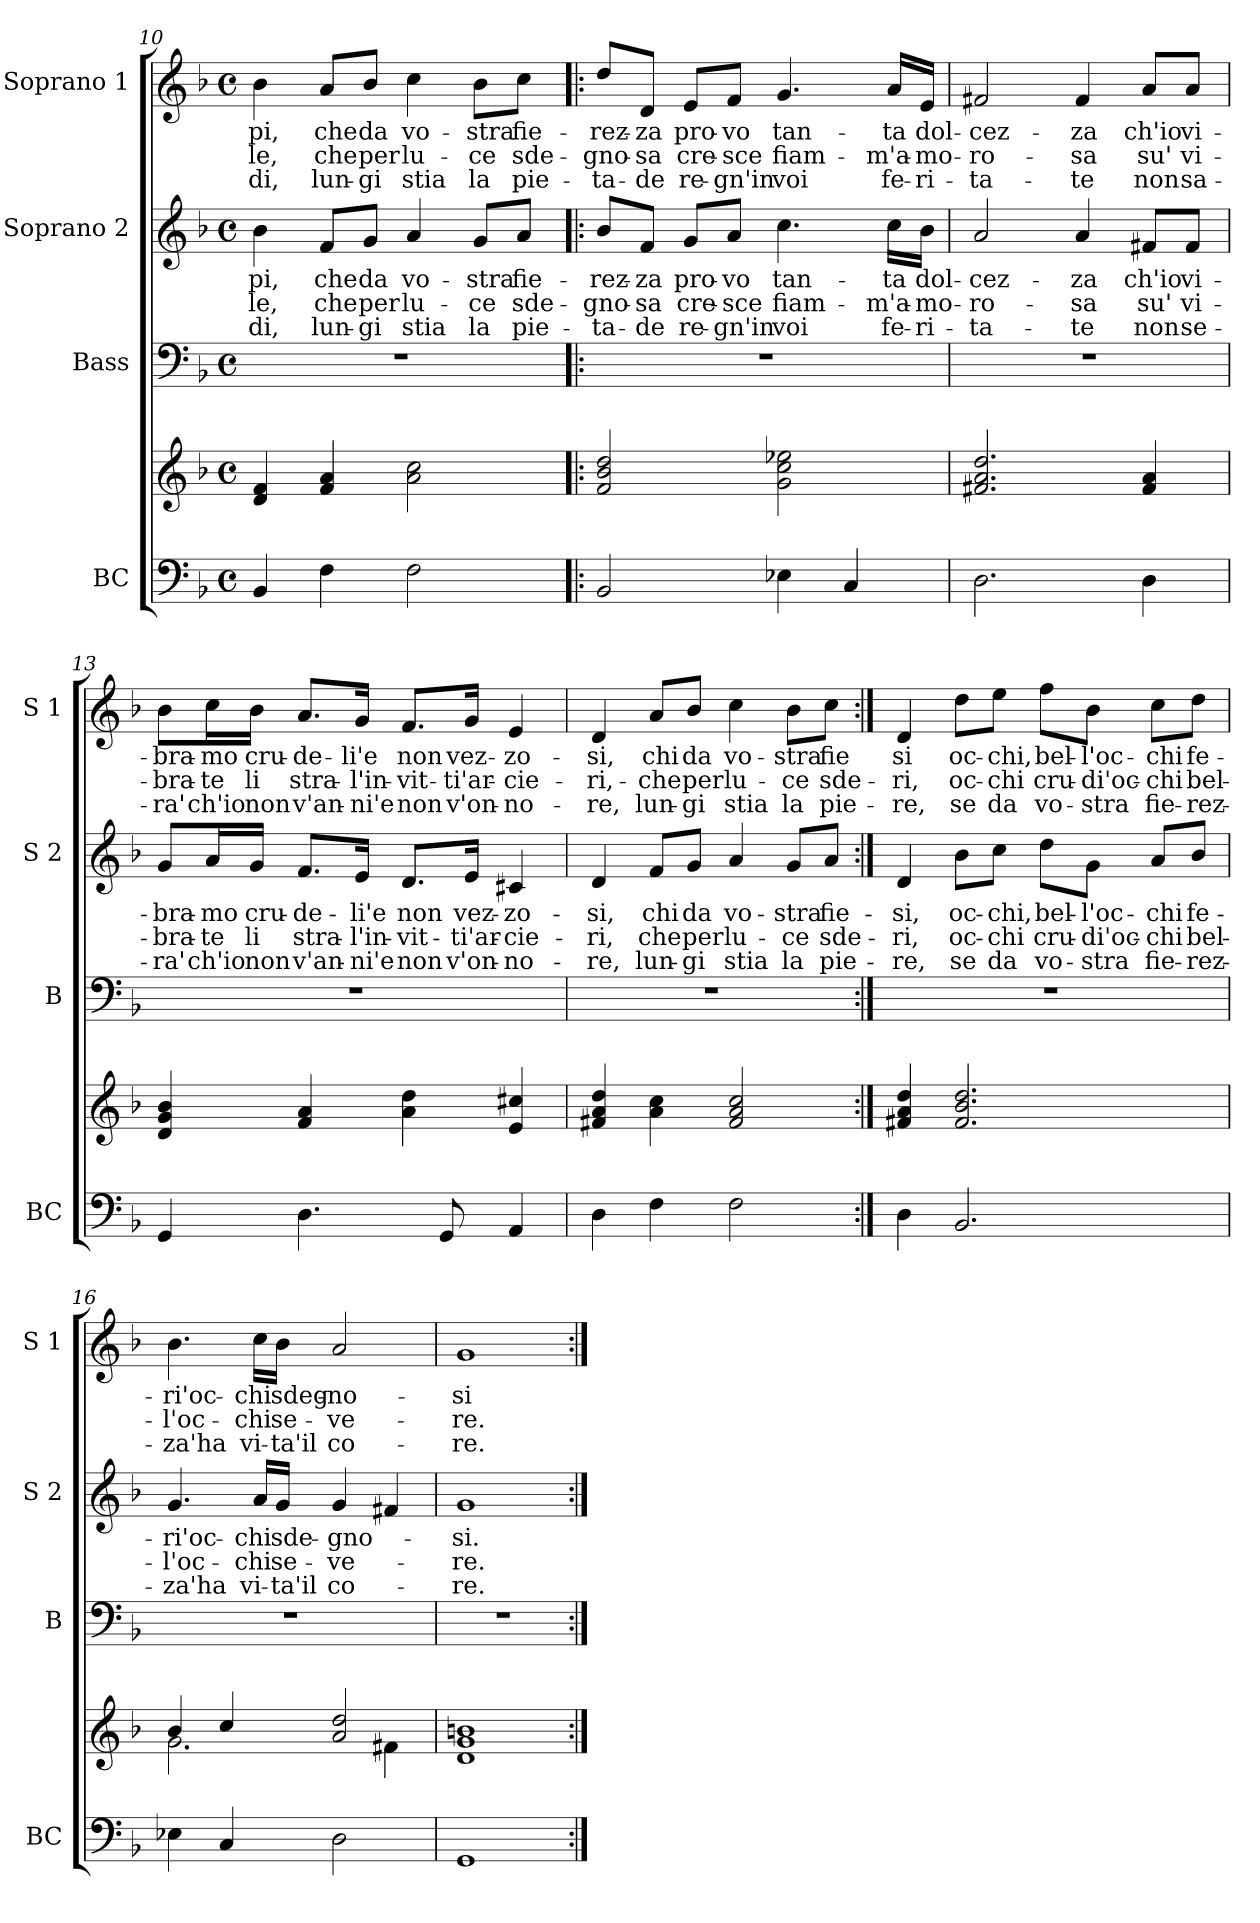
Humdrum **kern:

**kern	**kern	**kern	**kern	**text	**text	**text	**kern	**text	**text	**text
*part4	*part4	*part3	*part2	*part2	*part2	*part2	*part1	*part1	*part1	*part1
*staff5	*staff4	*staff3	*staff2	*staff2	*staff2	*staff2	*staff1	*staff1	*staff1	*staff1
*I"BC	*	*I"Bass	*I"Soprano 2	*	*	*	*I"Soprano 1	*	*	*
*I'BC	*	*I'B	*I'S 2	*	*	*	*I'S 1	*	*	*
*clefF4	*clefG2	*clefF4	*clefG2	*	*	*	*clefG2	*	*	*
*k[b-]	*k[b-]	*k[b-]	*k[b-]	*	*	*	*k[b-]	*	*	*
*F:	*F:	*F:	*F:	*	*	*	*F:	*	*	*
*M4/4	*M4/4	*M4/4	*M4/4	*	*	*	*M4/4	*	*	*
*met(c)	*met(c)	*met(c)	*met(c)	*	*	*	*met(c)	*	*	*
=10	=10	=10	=10	=10	=10	=10	=10	=10	=10	=10
4BB-/	4d/ 4f/	1r	4b-\	-pi,	le,	di,	4b-\	-pi,	le,	di,
4F\	4f/ 4a/	.	8f/L	che	che	lun-	8a/L	che	che	lun-
.	.	.	8g/J	da	per	-gi	8b-/J	da	per	-gi
2F\	2a\ 2cc\	.	4a/	vo-	lu-	stia	4cc\	vo-	lu-	stia
.	.	.	8g/L	-stra	-ce	la	8b-\L	-stra	-ce	la
.	.	.	8a/J	fie-	sde-	pie-	8cc\J	fie-	sde-	pie-
!!LO:LB:g=z
=11!|:	=11!|:	=11!|:	=11!|:	=11!|:	=11!|:	=11!|:	=11!|:	=11!|:	=11!|:	=11!|:
2BB-/	2f/ 2b-/ 2dd/	1r	8b-/L	-rez-	-gno-	-ta-	8dd/L	-rez-	-gno-	-ta-
.	.	.	8f/J	-za	-sa	-de	8d/J	-za	-sa	-de
.	.	.	8g/L	pro-	cre-	re-	8e/L	pro-	cre-	re-
.	.	.	8a/J	-vo	-sce	-gn'in	8f/J	-vo	-sce	-gn'in
4E-X\	2g\ 2cc\ 2ee-X\	.	4.cc\	tan-	fiam-	voi	4.g/	tan-	fiam-	voi
4C/	.	.	.	.	.	.	.	.	.	.
.	.	.	16cc\LL	-ta	-m'a-	fe-	16a/LL	-ta	-m'a-	fe-
.	.	.	16b-\JJ	dol-	-mo-	-ri-	16e/JJ	dol-	-mo-	-ri-
=12	=12	=12	=12	=12	=12	=12	=12	=12	=12	=12
2.D\	2.f#X/ 2.a/ 2.dd/	1r	2a/	-cez-	-ro-	-ta-	2f#X/	-cez-	-ro-	-ta-
.	.	.	4a/	-za	-sa	-te	4f#/	-za	-sa	-te
4D\	4f#/ 4a/	.	8f#X/L	ch'io	su'	non	8a/L	ch'io	su'	non
.	.	.	8f#/J	vi-	vi-	se-	8a/J	vi-	vi-	sa-
=13	=13	=13	=13	=13	=13	=13	=13	=13	=13	=13
4GG/	4d/ 4g/ 4b-/	1r	8g/L	-bra-	-bra-	-ra'	8b-\L	-bra-	-bra-	-ra'
.	.	.	16a/L	-mo	-te	ch'io	16cc\L	-mo	-te	ch'io
.	.	.	16g/JJ	cru-	li	non	16b-\JJ	cru-	li	non
4.D\	4f/ 4a/	.	8.f/L	-de-	stra-	v'an-	8.a/L	-de-	stra-	v'an-
.	.	.	16e/Jk	-li'e	-l'in-	-ni'e	16g/Jk	-li'e	-l'in-	-ni'e
.	4a\ 4dd\	.	8.d/L	non	-vit-	non	8.f/L	non	-vit-	non
8GG/	.	.	.	.	.	.	.	.	.	.
.	.	.	16e/Jk	vez-	-ti'ar-	v'on-	16g/Jk	vez-	-ti'ar-	v'on-
4AA/	4e/ 4cc#X/	.	4c#X/	-zo-	-cie-	-no-	4e/	-zo-	-cie-	-no-
!!LO:LB:g=z
=14	=14	=14	=14	=14	=14	=14	=14	=14	=14	=14
4D\	4f#X/ 4a/ 4dd/	1r	4d/	-si,	-ri,	-re,	4d/	-si,	-ri,-	-re,
4F\	4a\ 4cc\	.	8f/L	chi	che	lun-	8a/L	chi	-che	lun-
.	.	.	8g/J	da	per	-gi	8b-/J	da	per	-gi
2F\	2f#/ 2a/ 2cc/	.	4a/	vo-	lu-	stia	4cc\	vo-	lu-	stia
.	.	.	8g/L	-stra	-ce	la	8b-\L	-stra	-ce	la
.	.	.	8a/J	fie-	sde-	pie-	8cc\J	fie	sde-	pie-
=15:|!	=15:|!	=15:|!	=15:|!	=15:|!	=15:|!	=15:|!	=15:|!	=15:|!	=15:|!	=15:|!
4D\	4f#X/ 4a/ 4dd/	1r	4d/	-si,	-ri,	-re,	4d/	si	-ri,	-re,
2.BB-/	2.f#/ 2.b-/ 2.dd/	.	8b-\L	oc-	oc-	se	8dd\L	oc-	oc-	se
.	.	.	8cc\J	-chi,	-chi	da	8ee\J	-chi,	-chi	da
.	.	.	8dd\L	bel-	cru-	vo-	8ff\L	bel-	cru-	vo-
.	.	.	8g\J	-l'oc-	-di'oc-	-stra	8b-\J	-l'oc-	-di'oc-	-stra
.	.	.	8a/L	-chi	-chi	fie-	8cc\L	-chi	-chi	fie-
.	.	.	8b-/J	fe-	bel-	-rez-	8dd\J	fe-	bel-	-rez-
=16	=16	=16	=16	=16	=16	=16	=16	=16	=16	=16
*	*^	*	*	*	*	*	*	*	*	*
4E-X\	4b-/	2.g\	1r	4.g/	-ri'oc-	-l'oc-	-za'ha	4.b-\	-ri'oc-	-l'oc-	-za'ha
4C/	4cc/	.	.	.	.	.	.	.	.	.	.
.	.	.	.	16a/LL	-chi	-chi	vi-	16cc\LL	-chi	-chi	vi-
.	.	.	.	16g/JJ	sde-	se-	-ta'il	16b-\JJ	sdeg-	se-	-ta'il
2D\	2a/ 2dd/	.	.	4g/	-gno-	-ve-	co-	2a/	-no-	-ve-	co-
.	.	4f#X\	.	4f#X/	.	.	.	.	.	.	.
=17	=17	=17	=17	=17	=17	=17	=17	=17	=17	=17	=17
1GG	1bn	1d 1g	1r	1g	-si.	-re.	-re.	1g	-si	-re.	-re.
*	*v	*v	*	*	*	*	*	*	*	*	*
=:|!	=:|!	=:|!	=:|!	=:|!	=:|!	=:|!	=:|!	=:|!	=:|!	=:|!
*-	*-	*-	*-	*-	*-	*-	*-	*-	*-	*-
